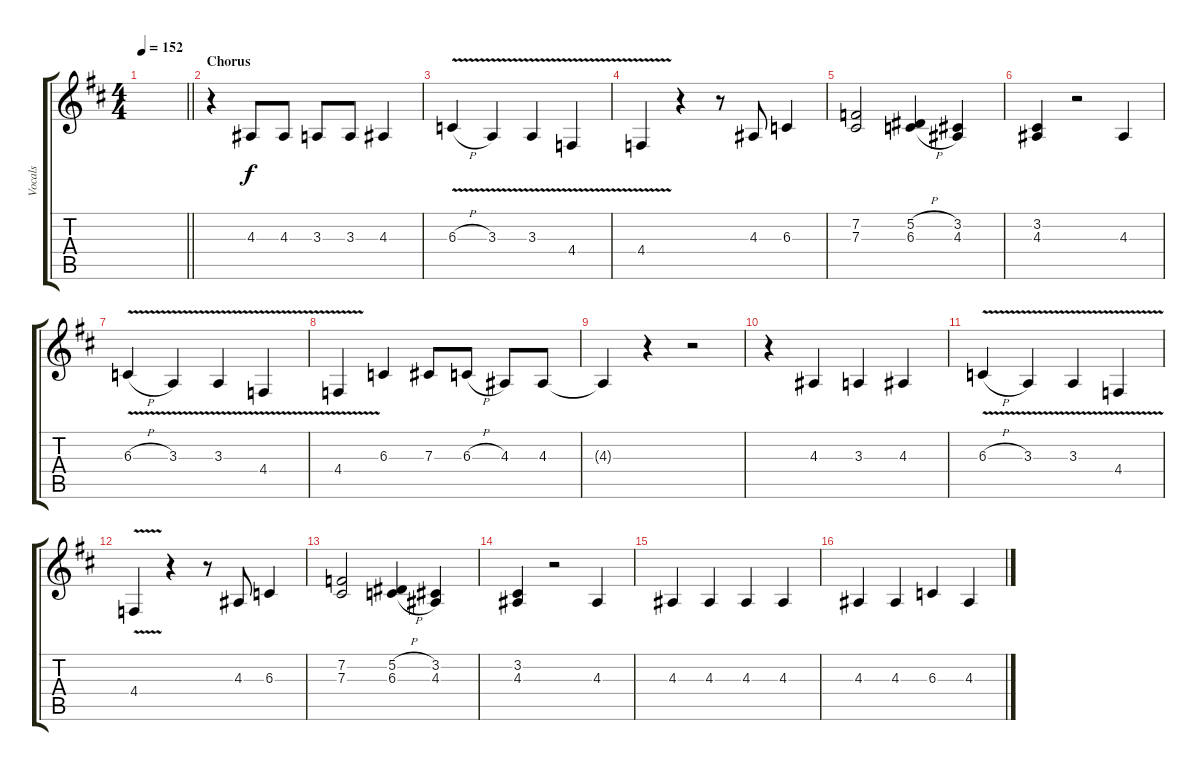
\track ("Vocals" "Vocals") {instrument trumpet}
\staff {score tabs}
\tuning (Eb4 Bb3 Gb3 Db3 Ab2 Eb2) {hide}
\ts (4 4)
\tempo 152
\clef g2
\barLineRight lightlight
\ks d
|
\section ("" "Chorus")
r.4 4.3.8 4.3.8 3.3.8 3.3.8 4.3.4 |
6.3{v h}.4 3.3{v}.4 3.3{v}.4 4.4{v}.4 |
4.4{v}.4 r.4 r.8 4.3.8 6.3.4 |
(7.2 7.3).2 (5.2{h} 6.3{h}).4 (3.2 4.3).4 |
(3.2 4.3).4 r.2 4.3.4 |
6.3{v h}.4 3.3{v}.4 3.3{v}.4 4.4{v}.4 |
4.4{v}.4 6.3.4 7.3.8 6.3{h}.8 4.3.8 4.3.8 |
4.3{t}.4 r.4 r.2 |
r.4 4.3.4 3.3.4 4.3.4 |
6.3{v h}.4 3.3{v}.4 3.3{v}.4 4.4{v}.4 |
4.4{v}.4 r.4 r.8 4.3.8 6.3.4 |
(7.2 7.3).2 (5.2{h} 6.3{h}).4 (3.2 4.3).4 |
(3.2 4.3).4 r.2 4.3.4 |
4.3.4 4.3.4 4.3.4 4.3.4 |
4.3.4 4.3.4 6.3.4 4.3.4
